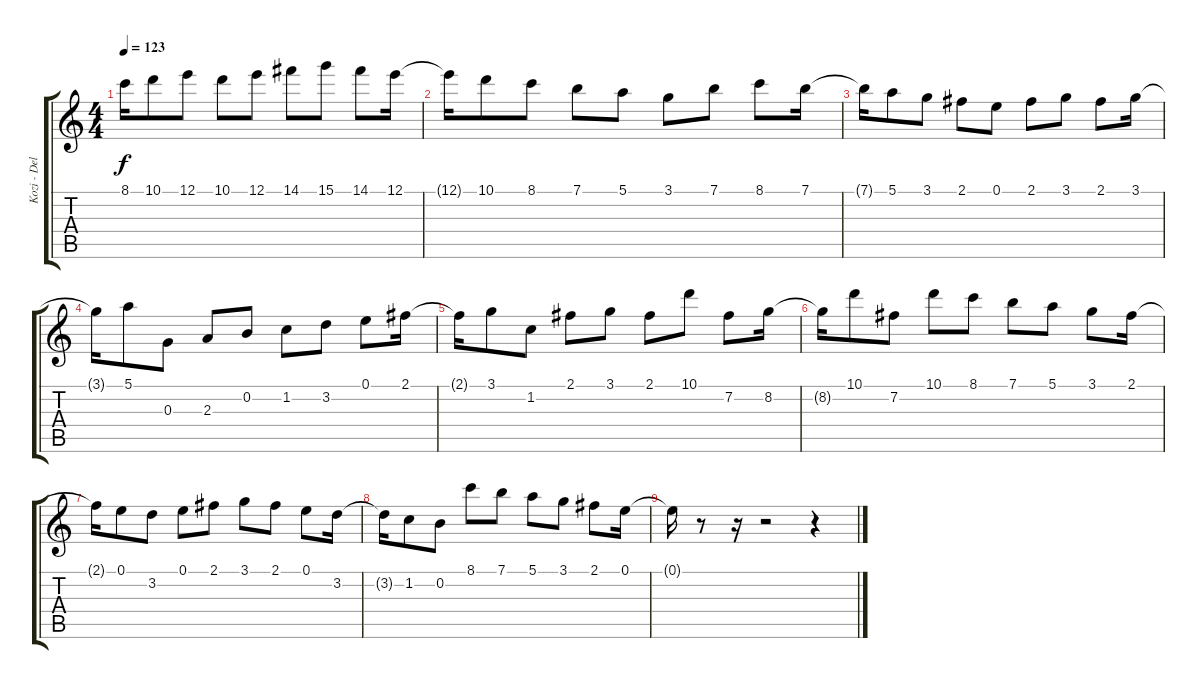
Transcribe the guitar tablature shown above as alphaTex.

\track ("Kozi - Delay" "Kozi - Del") {instrument acousticguitarnylon}
\staff {score tabs}
\tuning (E4 B3 G3 D3 A2 E2) {hide}
\ts (4 4)
\tempo 123
\clef g2
\ks c
8.1{t}.16{dy f} 10.1.8 12.1.8 10.1.8 12.1.8 14.1.8 15.1.8 14.1.8 12.1.16 |
12.1{t}.16 10.1.8 8.1.8 7.1.8 5.1.8 3.1.8 7.1.8 8.1.8 7.1.16 |
7.1{t}.16 5.1.8 3.1.8 2.1.8 0.1.8 2.1.8 3.1.8 2.1.8 3.1.16 |
3.1{t}.16 5.1.8 0.3.8 2.3.8 0.2.8 1.2.8 3.2.8 0.1.8 2.1.16 |
2.1{t}.16 3.1.8 1.2.8 2.1.8 3.1.8 2.1.8 10.1.8 7.2.8 8.2.16 |
8.2{t}.16 10.1.8 7.2.8 10.1.8 8.1.8 7.1.8 5.1.8 3.1.8 2.1.16 |
2.1{t}.16 0.1.8 3.2.8 0.1.8 2.1.8 3.1.8 2.1.8 0.1.8 3.2.16 |
3.2{t}.16 1.2.8 0.2.8 8.1.8 7.1.8 5.1.8 3.1.8 2.1.8 0.1.16 |
0.1{t}.16 r.8 r.16 r.2 r.4
